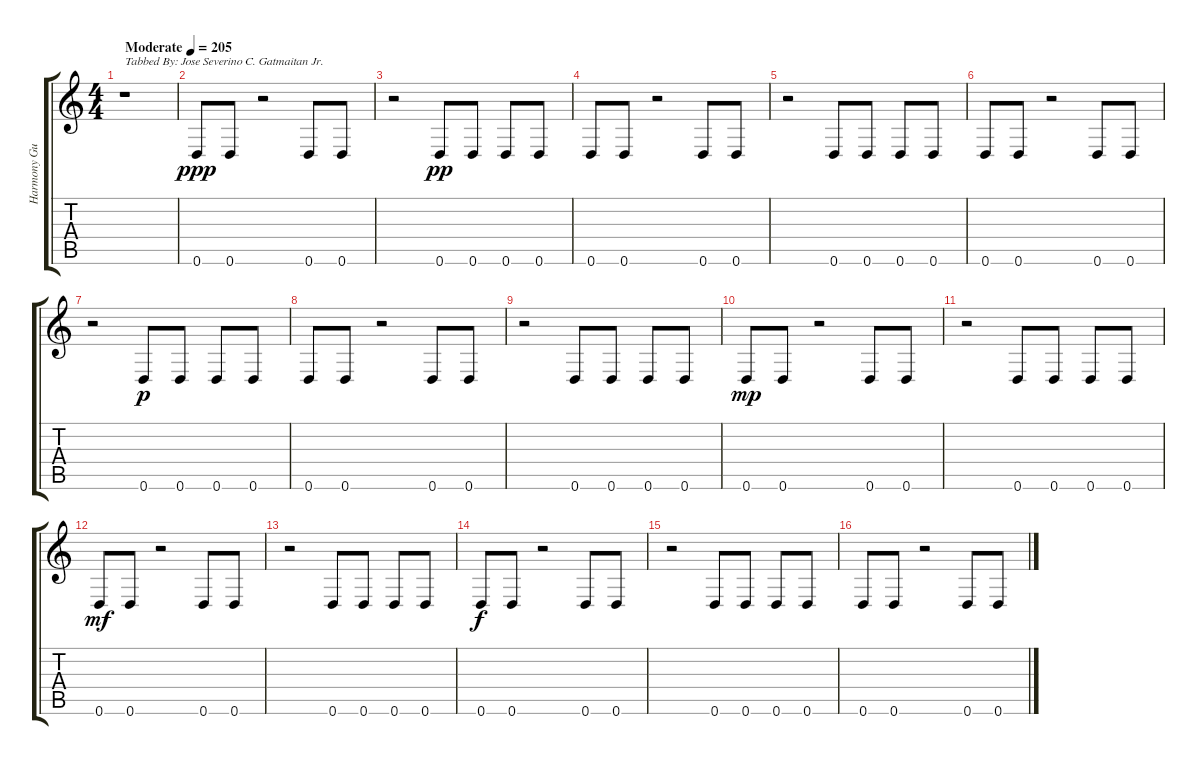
\track ("Harmony Guitar" "Harmony Gu") {instrument distortionguitar}
\staff {score tabs}
\tuning (D4 A3 F3 C3 G2 D2) {hide}
\ts (4 4)
\tempo (205 "Moderate")
\clef g2
\ks c
r.1{txt "Tabbed By: Jose Severino C. Gatmaitan Jr." dy ppp instrument distortionguitar} |
0.6.8 0.6.8 r.2 0.6.8 0.6.8 |
r.2 0.6.8{dy pp} 0.6.8 0.6.8 0.6.8 |
0.6.8 0.6.8 r.2 0.6.8 0.6.8 |
r.2 0.6.8 0.6.8 0.6.8 0.6.8 |
0.6.8 0.6.8 r.2 0.6.8 0.6.8 |
r.2 0.6.8{dy p} 0.6.8 0.6.8 0.6.8 |
0.6.8 0.6.8 r.2 0.6.8 0.6.8 |
r.2 0.6.8 0.6.8 0.6.8 0.6.8 |
0.6.8{dy mp} 0.6.8 r.2 0.6.8 0.6.8 |
r.2 0.6.8 0.6.8 0.6.8 0.6.8 |
0.6.8{dy mf} 0.6.8 r.2 0.6.8 0.6.8 |
r.2 0.6.8 0.6.8 0.6.8 0.6.8 |
0.6.8{dy f} 0.6.8 r.2 0.6.8 0.6.8 |
r.2 0.6.8 0.6.8 0.6.8 0.6.8 |
0.6.8 0.6.8 r.2 0.6.8 0.6.8
